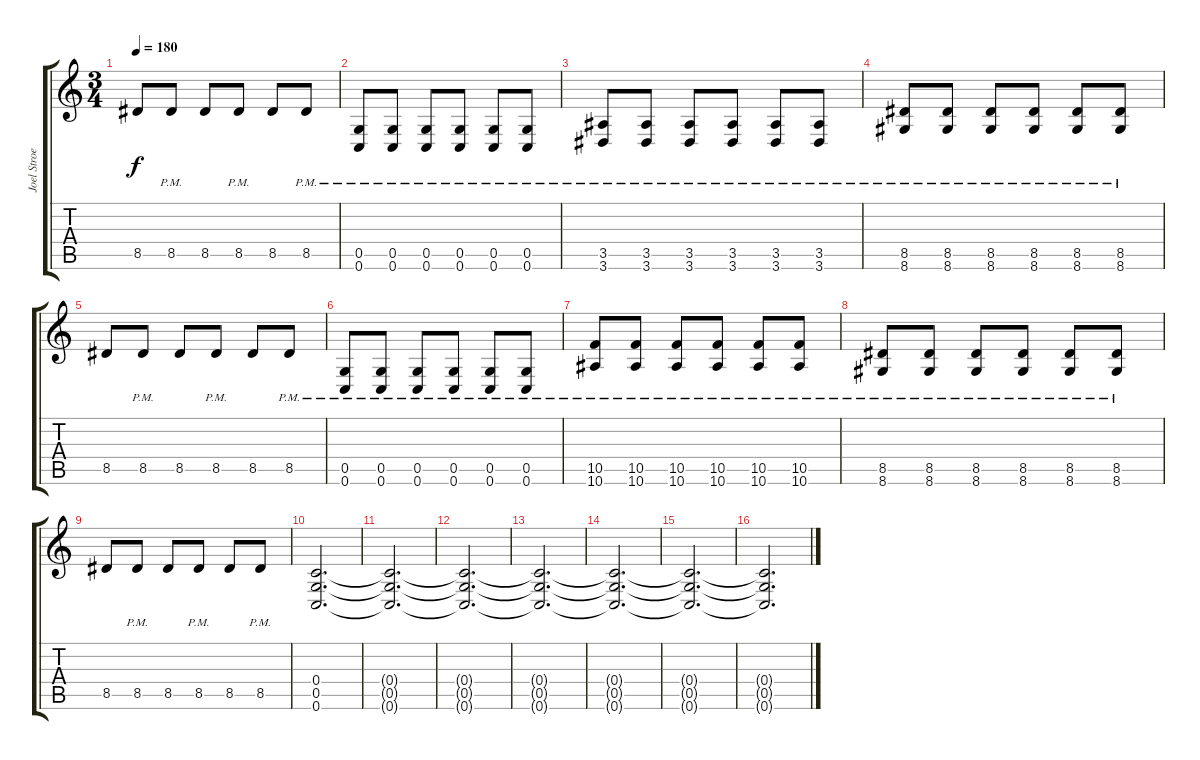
\track ("Joel Stroetzel" "Joel Stroe") {instrument distortionguitar}
\staff {score tabs}
\tuning (D4 A3 F3 C3 G2 C2) {hide}
\ts (3 4)
\tempo 180
\clef g2
\ks c
8.5.8{dy f} 8.5{pm}.8 8.5.8 8.5{pm}.8 8.5.8 8.5{pm}.8 |
(0.5{pm} 0.6{pm}).8 (0.5{pm} 0.6{pm}).8 (0.5{pm} 0.6{pm}).8 (0.5{pm} 0.6{pm}).8 (0.5{pm} 0.6{pm}).8 (0.5{pm} 0.6{pm}).8 |
(3.5{pm} 3.6{pm}).8 (3.5{pm} 3.6{pm}).8 (3.5{pm} 3.6{pm}).8 (3.5{pm} 3.6{pm}).8 (3.5{pm} 3.6{pm}).8 (3.5{pm} 3.6{pm}).8 |
(8.5{pm} 8.6{pm}).8 (8.5{pm} 8.6{pm}).8 (8.5{pm} 8.6{pm}).8 (8.5{pm} 8.6{pm}).8 (8.5{pm} 8.6{pm}).8 (8.5{pm} 8.6{pm}).8 |
8.5.8 8.5{pm}.8 8.5.8 8.5{pm}.8 8.5.8 8.5{pm}.8 |
(0.5{pm} 0.6{pm}).8 (0.5{pm} 0.6{pm}).8 (0.5{pm} 0.6{pm}).8 (0.5{pm} 0.6{pm}).8 (0.5{pm} 0.6{pm}).8 (0.5{pm} 0.6{pm}).8 |
(10.5{pm} 10.6{pm}).8 (10.5{pm} 10.6{pm}).8 (10.5{pm} 10.6{pm}).8 (10.5{pm} 10.6{pm}).8 (10.5{pm} 10.6{pm}).8 (10.5{pm} 10.6{pm}).8 |
(8.5{pm} 8.6{pm}).8 (8.5{pm} 8.6{pm}).8 (8.5{pm} 8.6{pm}).8 (8.5{pm} 8.6{pm}).8 (8.5{pm} 8.6{pm}).8 (8.5{pm} 8.6{pm}).8 |
8.5.8 8.5{pm}.8 8.5.8 8.5{pm}.8 8.5.8 8.5{pm}.8 |
(0.4 0.5 0.6).2{d} |
(0.4{t} 0.5{t} 0.6{t}).2{d} |
(0.4{t} 0.5{t} 0.6{t}).2{d} |
(0.4{t} 0.5{t} 0.6{t}).2{d} |
(0.4{t} 0.5{t} 0.6{t}).2{d volume 0} |
(0.4{t} 0.5{t} 0.6{t}).2{d} |
(0.4{t} 0.5{t} 0.6{t}).2{d}
